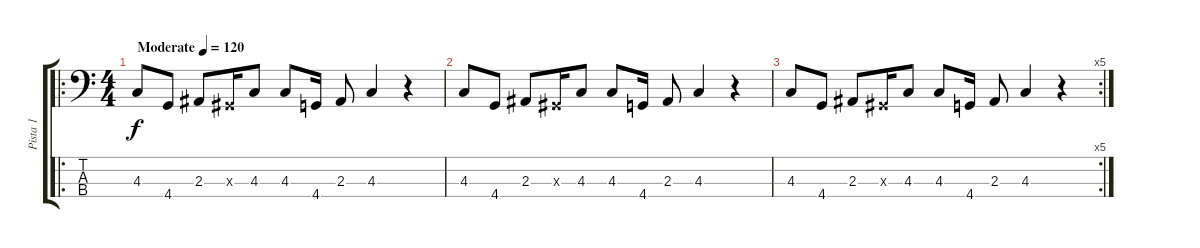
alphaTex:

\track ("Pista 1" "Pista 1") {instrument electricbassfinger}
\staff {score tabs}
\tuning (Gb2 Db2 Ab1 Eb1) {hide}
\ro
\ts (4 4)
\tempo (120 "Moderate")
\clef f4
\ks c
4.3.8{dy f instrument electricbassfinger} 4.4.8 2.3.8 0.3{x}.16 4.3.8 4.3.8 4.4.16 2.3.8 4.3.4 r.4 |
4.3.8 4.4.8 2.3.8 0.3{x}.16 4.3.8 4.3.8 4.4.16 2.3.8 4.3.4 r.4 |
\rc 5
4.3.8 4.4.8 2.3.8 0.3{x}.16 4.3.8 4.3.8 4.4.16 2.3.8 4.3.4 r.4
